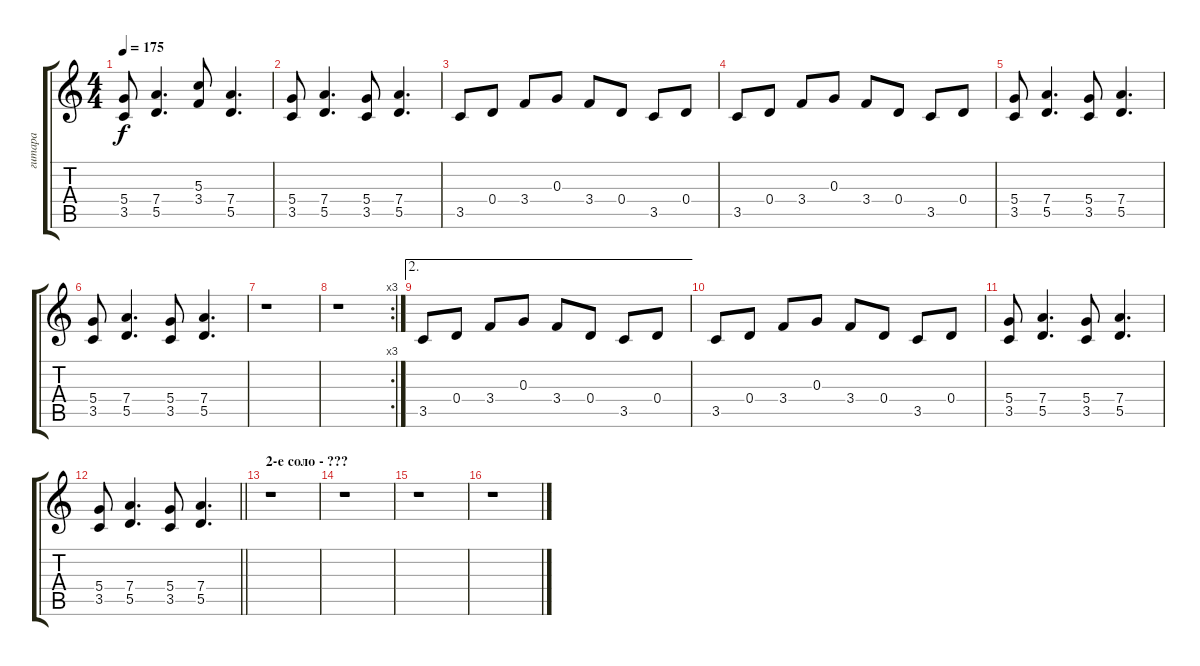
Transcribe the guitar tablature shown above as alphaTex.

\track ("гитара" "гитара") {instrument distortionguitar}
\staff {score tabs}
\tuning (E4 B3 G3 D3 A2 E2) {hide}
\ts (4 4)
\tempo 175
\clef g2
\ks c
(5.4 3.5).8{dy f} (7.4 5.5).4{d} (5.3 3.4).8 (7.4 5.5).4{d} |
(5.4 3.5).8 (7.4 5.5).4{d} (5.4 3.5).8 (7.4 5.5).4{d} |
3.5.8 0.4.8 3.4.8 0.3.8 3.4.8 0.4.8 3.5.8 0.4.8 |
3.5.8 0.4.8 3.4.8 0.3.8 3.4.8 0.4.8 3.5.8 0.4.8 |
(5.4 3.5).8 (7.4 5.5).4{d} (5.4 3.5).8 (7.4 5.5).4{d} |
(5.4 3.5).8 (7.4 5.5).4{d} (5.4 3.5).8 (7.4 5.5).4{d} |
r.1 |
\rc 3
r.1 |
\ae 2
3.5.8 0.4.8 3.4.8 0.3.8 3.4.8 0.4.8 3.5.8 0.4.8 |
3.5.8 0.4.8 3.4.8 0.3.8 3.4.8 0.4.8 3.5.8 0.4.8 |
(5.4 3.5).8 (7.4 5.5).4{d} (5.4 3.5).8 (7.4 5.5).4{d} |
\barLineRight lightlight
(5.4 3.5).8 (7.4 5.5).4{d} (5.4 3.5).8 (7.4 5.5).4{d} |
\section ("" "2-е соло - ???")
r.1 |
r.1 |
r.1 |
r.1
